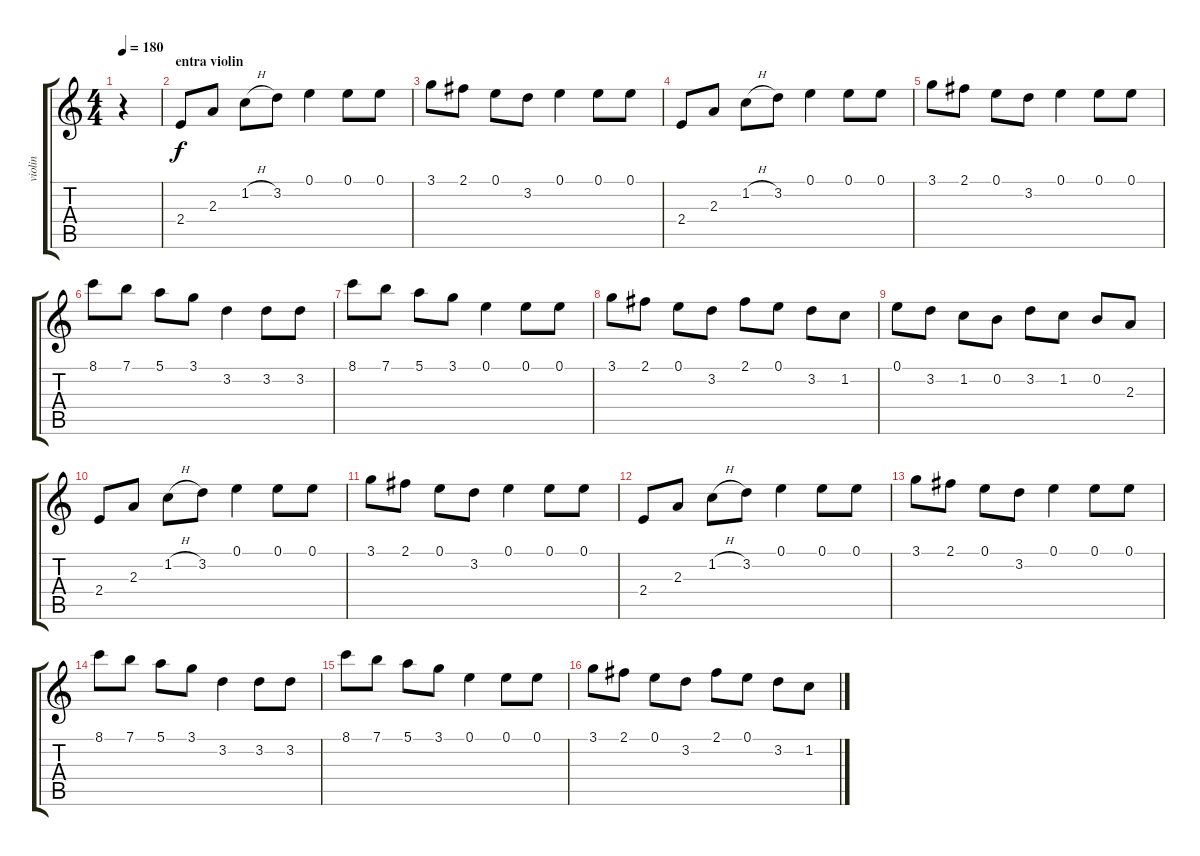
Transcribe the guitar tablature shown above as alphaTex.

\track ("violin" "violin") {instrument violin}
\staff {score tabs}
\tuning (E5 B4 G4 D4 A3 E3) {hide}
\ts (4 4)
\tempo 180
\clef g2
\ks c
r.4{dy f} |
\section ("" "entra violin")
2.4.8 2.3.8 1.2{h}.8 3.2.8 0.1.4 0.1.8 0.1.8 |
3.1.8 2.1.8 0.1.8 3.2.8 0.1.4 0.1.8 0.1.8 |
2.4.8 2.3.8 1.2{h}.8 3.2.8 0.1.4 0.1.8 0.1.8 |
3.1.8 2.1.8 0.1.8 3.2.8 0.1.4 0.1.8 0.1.8 |
8.1.8 7.1.8 5.1.8 3.1.8 3.2.4 3.2.8 3.2.8 |
8.1.8 7.1.8 5.1.8 3.1.8 0.1.4 0.1.8 0.1.8 |
3.1.8 2.1.8 0.1.8 3.2.8 2.1.8 0.1.8 3.2.8 1.2.8 |
0.1.8 3.2.8 1.2.8 0.2.8 3.2.8 1.2.8 0.2.8 2.3.8 |
2.4.8 2.3.8 1.2{h}.8 3.2.8 0.1.4 0.1.8 0.1.8 |
3.1.8 2.1.8 0.1.8 3.2.8 0.1.4 0.1.8 0.1.8 |
2.4.8 2.3.8 1.2{h}.8 3.2.8 0.1.4 0.1.8 0.1.8 |
3.1.8 2.1.8 0.1.8 3.2.8 0.1.4 0.1.8 0.1.8 |
8.1.8 7.1.8 5.1.8 3.1.8 3.2.4 3.2.8 3.2.8 |
8.1.8 7.1.8 5.1.8 3.1.8 0.1.4 0.1.8 0.1.8 |
3.1.8 2.1.8 0.1.8 3.2.8 2.1.8 0.1.8 3.2.8 1.2.8
